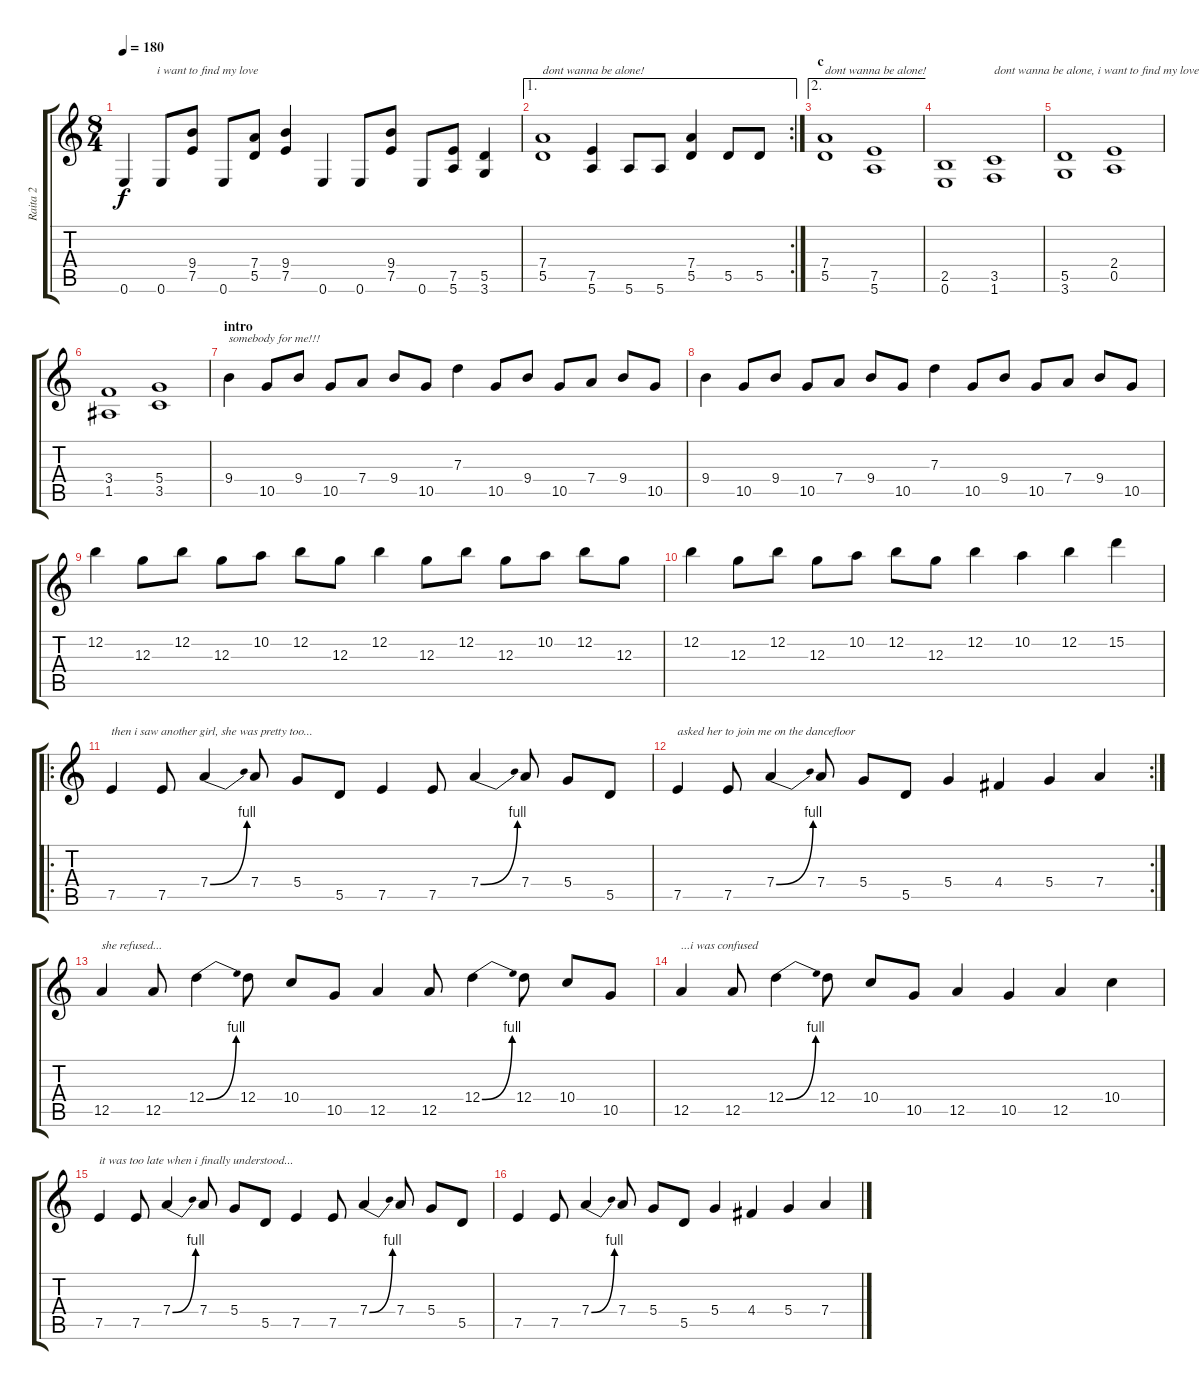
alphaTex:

\track ("Raita 2" "Raita 2") {instrument overdrivenguitar}
\staff {score tabs}
\tuning (E4 B3 G3 D3 A2 E2) {hide}
\ts (8 4)
\tempo 180
\clef g2
\ks c
0.6.4{txt "           i want to find my love" dy f} 0.6.8 (9.4 7.5).8 0.6.8 (7.4 5.5).8 (9.4 7.5).4 0.6.4 0.6.8 (9.4 7.5).8 0.6.8 (7.5 5.6).8 (5.5 3.6).4 |
\ae 1
\rc 2
(7.4 5.5).1{txt "dont wanna be alone!"} (7.5 5.6).4 5.6.8 5.6.8 (7.4 5.5).4 5.5.8 5.5.8 |
\ae 2
\section ("" "c")
(7.4 5.5).1{txt "dont wanna be alone!"} (7.5 5.6).1 |
(2.5 0.6).1 (3.5 1.6).1{txt "dont wanna be alone, i want to find my love"} |
(5.5 3.6).1 (2.4 0.5).1 |
(3.4 1.5).1 (5.4 3.5).1 |
\section ("" "intro")
9.4.4{txt "somebody for me!!!"} 10.5.8 9.4.8 10.5.8 7.4.8 9.4.8 10.5.8 7.3.4 10.5.8 9.4.8 10.5.8 7.4.8 9.4.8 10.5.8 |
9.4.4 10.5.8 9.4.8 10.5.8 7.4.8 9.4.8 10.5.8 7.3.4 10.5.8 9.4.8 10.5.8 7.4.8 9.4.8 10.5.8 |
12.2.4 12.3.8 12.2.8 12.3.8 10.2.8 12.2.8 12.3.8 12.2.4 12.3.8 12.2.8 12.3.8 10.2.8 12.2.8 12.3.8 |
12.2.4 12.3.8 12.2.8 12.3.8 10.2.8 12.2.8 12.3.8 12.2.4 10.2.4 12.2.4 15.2.4 |
\ro
7.5.4{txt "then i saw another girl, she was pretty too..."} 7.5.8 7.4{be (bend 0 0 60 4)}.4 7.4.8 5.4.8 5.5.8 7.5.4 7.5.8 7.4{be (bend 0 0 60 4)}.4 7.4.8 5.4.8 5.5.8 |
\rc 2
7.5.4{txt "asked her to join me on the dancefloor "} 7.5.8 7.4{be (bend 0 0 60 4)}.4 7.4.8 5.4.8 5.5.8 5.4.4 4.4.4 5.4.4 7.4.4 |
12.5.4{txt "she refused..."} 12.5.8 12.4{be (bend 0 0 60 4)}.4 12.4.8 10.4.8 10.5.8 12.5.4 12.5.8 12.4{be (bend 0 0 60 4)}.4 12.4.8 10.4.8 10.5.8 |
12.5.4{txt "...i was confused"} 12.5.8 12.4{be (bend 0 0 60 4)}.4 12.4.8 10.4.8 10.5.8 12.5.4 10.5.4 12.5.4 10.4.4 |
7.5.4{txt "it was too late when i finally understood..."} 7.5.8 7.4{be (bend 0 0 60 4)}.4 7.4.8 5.4.8 5.5.8 7.5.4 7.5.8 7.4{be (bend 0 0 60 4)}.4 7.4.8 5.4.8 5.5.8 |
7.5.4 7.5.8 7.4{be (bend 0 0 60 4)}.4 7.4.8 5.4.8 5.5.8 5.4.4 4.4.4 5.4.4 7.4.4
